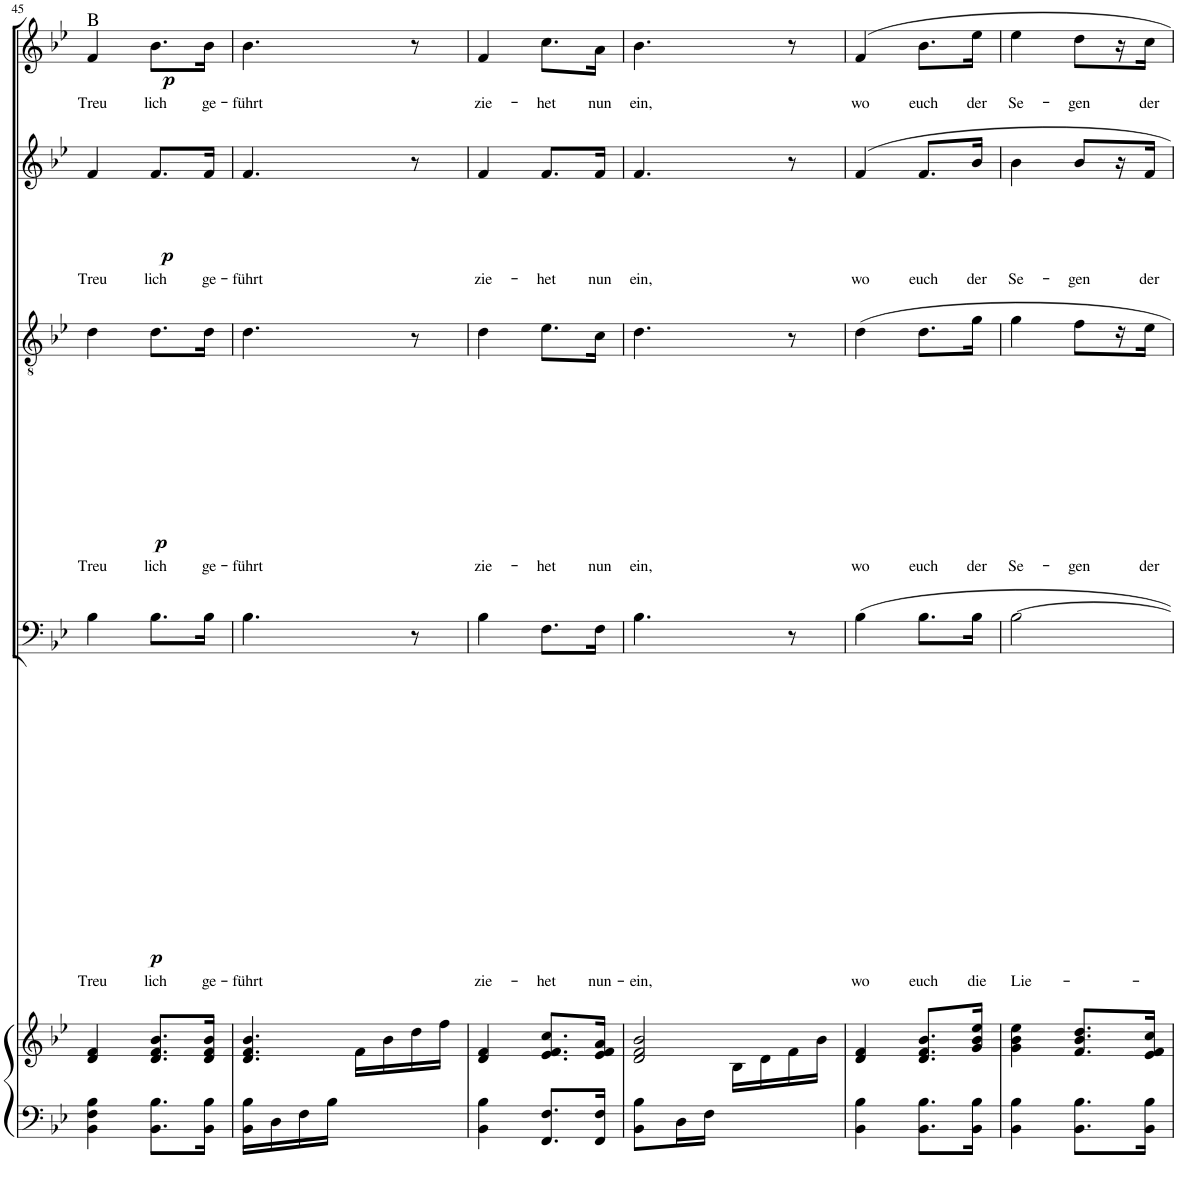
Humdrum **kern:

**kern	**kern	**kern	**text	**dynam	**kern	**text	**dynam	**kern	**text	**dynam	**kern	**text	**dynam
*part5	*part5	*part4	*part4	*part4	*part3	*part3	*part3	*part2	*part2	*part2	*part1	*part1	*part1
*staff6	*staff5	*staff4	*staff4	*staff4	*staff3	*staff3	*staff3	*staff2	*staff2	*staff2	*staff1	*staff1	*staff1
*I"Piano	*	*I"Bass	*	*	*I"Tenor	*	*	*I"Alto	*	*	*I"Soprano	*	*
!!LO:PB:g=z
*clefF4	*clefG2	*clefF4	*	*	*clefGv2	*	*	*clefG2	*	*	*clefG2	*	*
*	*	*Trd1c2	*	*	*Trd1c2	*	*	*Trd1c2	*	*	*Trd1c2	*	*
*k[b-e-]	*k[b-e-]	*k[b-e-]	*	*	*k[b-e-]	*	*	*k[b-e-]	*	*	*k[b-e-]	*	*
*M2/4	*M2/4	*M2/4	*	*	*M2/4	*	*	*M2/4	*	*	*M2/4	*	*
=45	=45	=45	=45	=45	=45	=45	=45	=45	=45	=45	=45	=45	=45
!	!	!	!	!	!	!	!	!	!	!	!LO:TX:a:t=B	!	!
!	!	!	!LO:LY:b	!LO:DY:b	!	!LO:LY:b	!LO:DY:b	!	!LO:LY:b	!LO:DY:b	!	!LO:LY:b	!LO:DY:b
4BB-\ 4F\ 4B-\	4d/ 4f/	4B-\	Treu	p	4d\	Treu	p	4f/	Treu	p	4f/	Treu	p
!	!	!	!LO:LY:b	!	!	!LO:LY:b	!	!	!LO:LY:b	!	!	!LO:LY:b	!
8.BB-\ 8.B-\L	8.d/ 8.f/ 8.b-/L	8.B-\L	lich	.	8.d\L	lich	.	8.f/L	-lich	.	8.b-\L	-lich	.
!	!	!	!LO:LY:b	!	!	!LO:LY:b	!	!	!LO:LY:b	!	!	!LO:LY:b	!
16BB-\ 16B-\Jk	16d/ 16f/ 16b-/Jk	16B-\Jk	ge-	.	16d\Jk	ge-	.	16f/Jk	ge-	.	16b-\Jk	ge-	.
=46	=46	=46	=46	=46	=46	=46	=46	=46	=46	=46	=46	=46	=46
*	*^	*	*	*	*	*	*	*	*	*	*	*	*
!	!	!	!	!LO:LY:b	!	!	!LO:LY:b	!	!	!LO:LY:b	!	!	!LO:LY:b	!
16BB-\ 16B-\LL	4.d/ 4.f/ 4.b-/	4ryy	4.B-\	-führt	.	4.d\	-führt	.	4.f/	-führt	.	4.b-\	-führt	.
16D\	.	.	.	.	.	.	.	.	.	.	.	.	.	.
16F\	.	.	.	.	.	.	.	.	.	.	.	.	.	.
16B-\JJ	.	.	.	.	.	.	.	.	.	.	.	.	.	.
4ryy	.	16f\LL	.	.	.	.	.	.	.	.	.	.	.	.
.	.	16b-\	.	.	.	.	.	.	.	.	.	.	.	.
.	8ryy	16dd\	8r	.	.	8r	.	.	8r	.	.	8r	.	.
.	.	16ff\JJ	.	.	.	.	.	.	.	.	.	.	.	.
=47	=47	=47	=47	=47	=47	=47	=47	=47	=47	=47	=47	=47	=47	=47
!	!	!	!	!LO:LY:b	!	!	!LO:LY:b	!	!	!LO:LY:b	!	!	!LO:LY:b	!
*	*v	*v	*	*	*	*	*	*	*	*	*	*	*	*
4BB-\ 4B-\	4d/ 4f/	4B-\	zie-	.	4d\	zie-	.	4f/	zie-	.	4f/	zie-	.
!	!	!	!LO:LY:b	!	!	!LO:LY:b	!	!	!LO:LY:b	!	!	!LO:LY:b	!
8.FF/ 8.F/L	8.e-/ 8.f/ 8.cc/L	8.F\L	-het	.	8.e-\L	-het	.	8.f/L	-het	.	8.cc\L	-het	.
!	!	!	!LO:LY:b	!	!	!LO:LY:b	!	!	!LO:LY:b	!	!	!LO:LY:b	!
16FF/ 16F/Jk	16e-/ 16f/ 16a/Jk	16F\Jk	nun-	.	16c\Jk	nun	.	16f/Jk	nun	.	16a\Jk	nun	.
=48	=48	=48	=48	=48	=48	=48	=48	=48	=48	=48	=48	=48	=48
*	*^	*	*	*	*	*	*	*	*	*	*	*	*
!	!	!	!	!LO:LY:b	!	!	!LO:LY:b	!	!	!LO:LY:b	!	!	!LO:LY:b	!
8BB-\ 8B-\L	2d/ 2f/ 2b-/	4ryy	4.B-\	-ein,	.	4.d\	ein,	.	4.f/	ein,	.	4.b-\	ein,	.
16D\L	.	.	.	.	.	.	.	.	.	.	.	.	.	.
16F\JJ	.	.	.	.	.	.	.	.	.	.	.	.	.	.
4ryy	.	16B-\LL	.	.	.	.	.	.	.	.	.	.	.	.
.	.	16d\	.	.	.	.	.	.	.	.	.	.	.	.
.	.	16f\	8r	.	.	8r	.	.	8r	.	.	8r	.	.
.	.	16b-\JJ	.	.	.	.	.	.	.	.	.	.	.	.
=49	=49	=49	=49	=49	=49	=49	=49	=49	=49	=49	=49	=49	=49	=49
!	!	!	!	!LO:LY:b	!	!	!LO:LY:b	!	!	!LO:LY:b	!	!	!LO:LY:b	!
*	*v	*v	*	*	*	*	*	*	*	*	*	*	*	*
4BB-\ 4B-\	4d/ 4f/	4B-\	wo	.	4d\	wo	.	4f/	wo	.	4f/	wo	.
!	!	!	!LO:LY:b	!	!	!LO:LY:b	!	!	!LO:LY:b	!	!	!LO:LY:b	!
8.BB-\ 8.B-\L	8.d/ 8.f/ 8.b-/L	8.B-\L	euch	.	8.d\L	euch	.	8.f/L	euch	.	8.b-\L	euch	.
!	!	!	!LO:LY:b	!	!	!LO:LY:b	!	!	!LO:LY:b	!	!	!LO:LY:b	!
16BB-\ 16B-\Jk	16g/ 16b-/ 16ee-/Jk	16B-\Jk	die	.	16g\Jk	der	.	16b-/Jk	der	.	16ee-\Jk	der	.
=50	=50	=50	=50	=50	=50	=50	=50	=50	=50	=50	=50	=50	=50
!	!	!	!LO:LY:b	!	!	!LO:LY:b	!	!	!LO:LY:b	!	!	!LO:LY:b	!
4BB-\ 4B-\	4g\ 4b-\ 4ee-\	[2B-\	Lie-	.	4g\	Se-	.	4b-\	Se-	.	4ee-\	Se-	.
!	!	!	!	!	!	!LO:LY:b	!	!	!LO:LY:b	!	!	!LO:LY:b	!
8.BB-\ 8.B-\L	8.f/ 8.b-/ 8.dd/L	.	.	.	8f\L	-gen	.	8b-/L	-gen	.	8dd\L	-gen	.
.	.	.	.	.	16r	.	.	16r	.	.	16r	.	.
!	!	!	!	!	!	!LO:LY:b	!	!	!LO:LY:b	!	!	!LO:LY:b	!
16BB-\ 16B-\Jk	16e-/ 16f/ 16cc/Jk	.	.	.	16e-\JJ	der	.	16f/JJ	der	.	16cc\JJ	der	.
=	=	=	=	=	=	=	=	=	=	=	=	=	=
*-	*-	*-	*-	*-	*-	*-	*-	*-	*-	*-	*-	*-	*-
